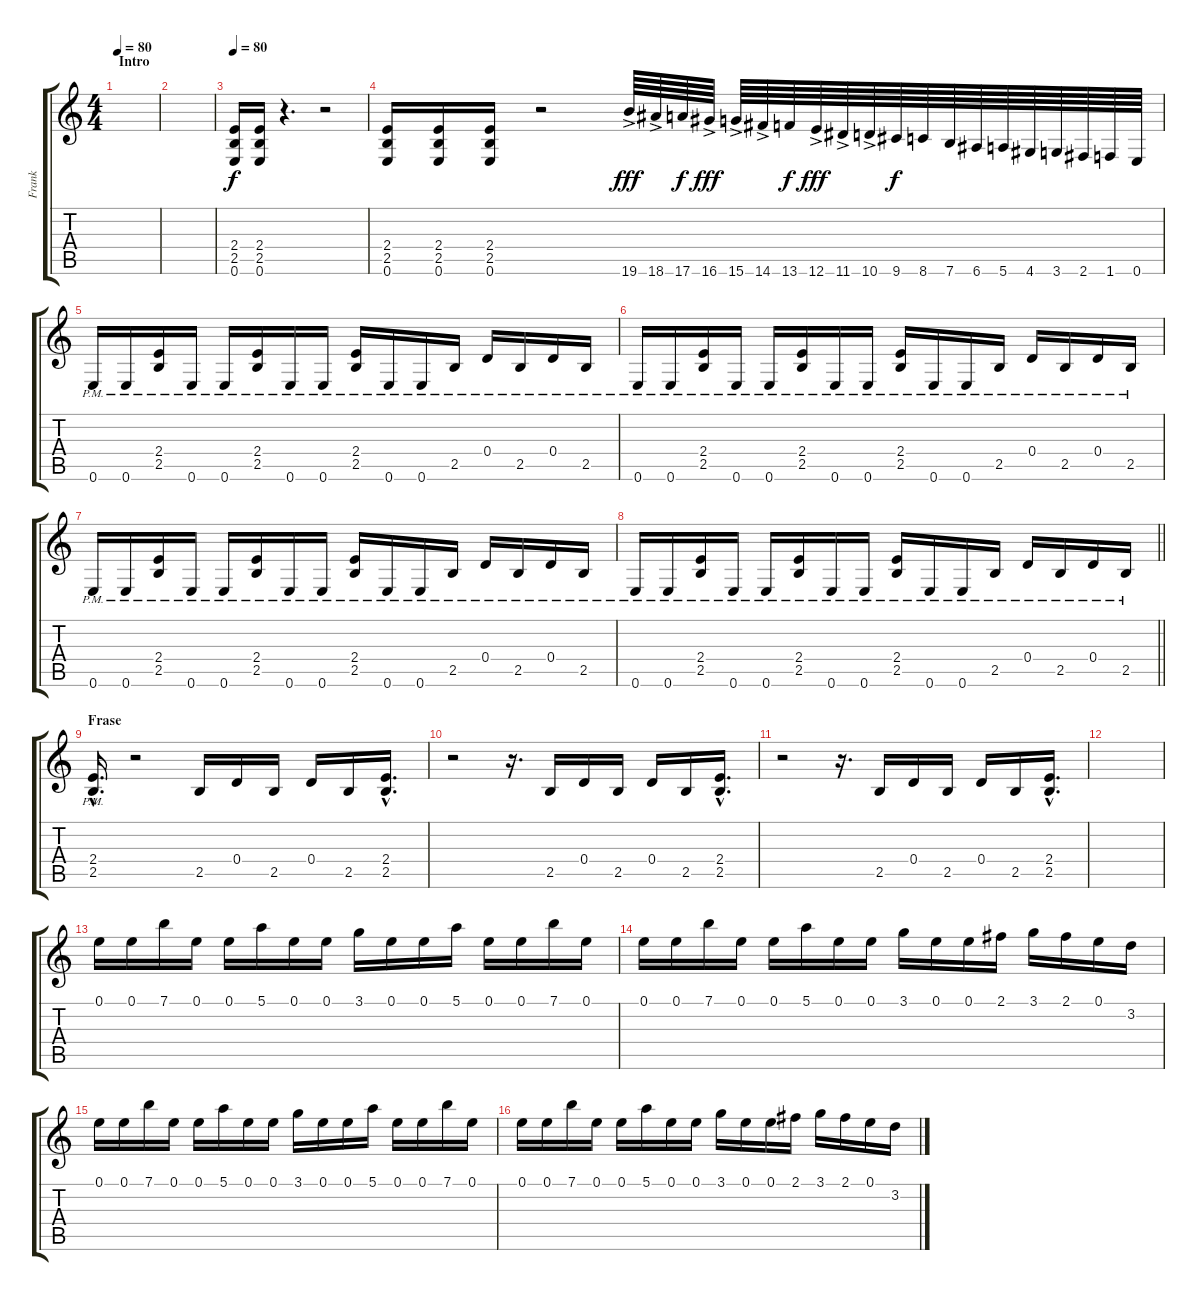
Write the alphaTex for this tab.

\track ("Frank" "Frank") {instrument overdrivenguitar}
\staff {score tabs}
\tuning (E4 B3 G3 D3 A2 E2) {hide}
\ts (4 4)
\section ("" "Intro")
\tempo 80
\clef g2
\ks c
|
|
\tempo 80
(2.4 2.5 0.6).16 (2.4 2.5 0.6).16 r.4{d} r.2 |
(2.4 2.5 0.6).16 (2.4 2.5 0.6).16 (2.4 2.5 0.6).16 r.2 19.6{ac}.64{dy fff} 18.6{ac}.64 17.6.64{dy f} 16.6{ac}.64{dy fff} 15.6{ac}.64 14.6{ac}.64 13.6.64{dy f} 12.6{ac}.64{dy fff} 11.6{ac}.64 10.6{ac}.64 9.6.64{dy f} 8.6.64 7.6.64 6.6.64 5.6.64 4.6.64 3.6.64 2.6.64 1.6.64 0.6.64 |
0.6{pm}.16{volume 16} 0.6{pm}.16 (2.4 2.5{pm}).16 0.6{pm}.16 0.6{pm}.16 (2.4 2.5{pm}).16 0.6{pm}.16 0.6{pm}.16 (2.4 2.5{pm}).16 0.6{pm}.16 0.6{pm}.16 2.5{pm}.16 0.4{pm}.16 2.5{pm}.16 0.4{pm}.16 2.5{pm}.16 |
0.6{pm}.16 0.6{pm}.16 (2.4 2.5{pm}).16 0.6{pm}.16 0.6{pm}.16 (2.4 2.5{pm}).16 0.6{pm}.16 0.6{pm}.16 (2.4 2.5{pm}).16 0.6{pm}.16 0.6{pm}.16 2.5{pm}.16 0.4{pm}.16 2.5{pm}.16 0.4{pm}.16 2.5{pm}.16 |
0.6{pm}.16 0.6{pm}.16 (2.4 2.5{pm}).16 0.6{pm}.16 0.6{pm}.16 (2.4 2.5{pm}).16 0.6{pm}.16 0.6{pm}.16 (2.4 2.5{pm}).16 0.6{pm}.16 0.6{pm}.16 2.5{pm}.16 0.4{pm}.16 2.5{pm}.16 0.4{pm}.16 2.5{pm}.16 |
\barLineRight lightlight
0.6{pm}.16 0.6{pm}.16 (2.4 2.5{pm}).16 0.6{pm}.16 0.6{pm}.16 (2.4 2.5{pm}).16 0.6{pm}.16 0.6{pm}.16 (2.4 2.5{pm}).16 0.6{pm}.16 0.6{pm}.16 2.5{pm}.16 0.4{pm}.16 2.5{pm}.16 0.4{pm}.16 2.5{pm}.16 |
\section ("" "Frase")
(2.4{hac} 2.5{hac pm}).16{d} r.2 2.5.16 0.4.16 2.5.16 0.4.16 2.5.16 (2.4{hac} 2.5{hac}).16{d} |
r.2 r.16{d} 2.5.16 0.4.16 2.5.16 0.4.16 2.5.16 (2.4{hac} 2.5{hac}).16{d} |
r.2 r.16{d} 2.5.16 0.4.16 2.5.16 0.4.16 2.5.16 (2.4{hac} 2.5{hac}).16{d} |
|
0.1.16{volume 13} 0.1.16 7.1.16 0.1.16 0.1.16 5.1.16 0.1.16 0.1.16 3.1.16 0.1.16 0.1.16 5.1.16 0.1.16 0.1.16 7.1.16 0.1.16 |
0.1.16 0.1.16 7.1.16 0.1.16 0.1.16 5.1.16 0.1.16 0.1.16 3.1.16 0.1.16 0.1.16 2.1.16 3.1.16 2.1.16 0.1.16 3.2.16 |
0.1.16 0.1.16 7.1.16 0.1.16 0.1.16 5.1.16 0.1.16 0.1.16 3.1.16 0.1.16 0.1.16 5.1.16 0.1.16 0.1.16 7.1.16 0.1.16 |
0.1.16 0.1.16 7.1.16 0.1.16 0.1.16 5.1.16 0.1.16 0.1.16 3.1.16 0.1.16 0.1.16 2.1.16 3.1.16 2.1.16 0.1.16 3.2.16
